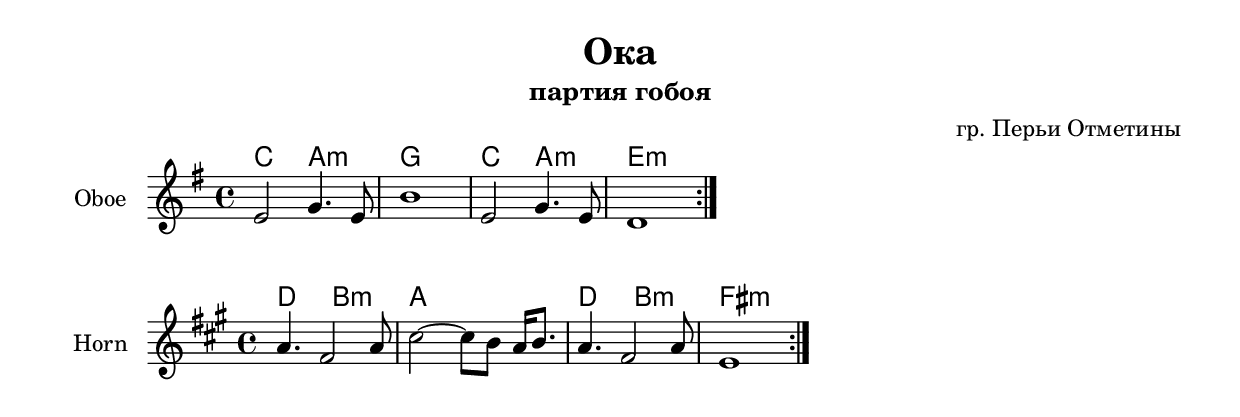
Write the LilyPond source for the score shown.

\version "2.16.2"


\header {
  title = "Ока"
  composer = "гр. Перьи Отметины"
  subtitle = "партия гобоя"
}

% Так правильно
Hrm = \chordmode {
  c2 a2:m | g1 |
  c2 a2:m | e1:m |
}

% Так может показаться на фонограмме (гитара не берет полный Am, но бас добавляет A)
%{ 
Hrm = \chordmode {
  c1 | g1 |
  c1 | e1:m |
}
%}

OboeI = {
  \key g \major
  \relative c'{ e2 g4. e8 | b'1 |}
  \relative c'{ e2 g4. e8 | d1 |}
}

Horn = {
  \key a \major
  \relative c''{a4. fis2 a8 | cis2~cis8 b8 a16 b8. | a4. fis2 a8 | e1 \bar ":|."}
}


<<
  \new ChordNames{
    \Hrm
  }
  \new Staff{
    \set Staff.instrumentName="Oboe"
    \clef treble
    \time 4/4
    \OboeI
    \bar ":|."
  }
>>

<<
  \new ChordNames{\transpose bes c{
    \Hrm
  }}
  \new Staff{
     \set Staff.instrumentName="Horn"
     \clef treble
     \time 4/4
     \Horn
  }
>>